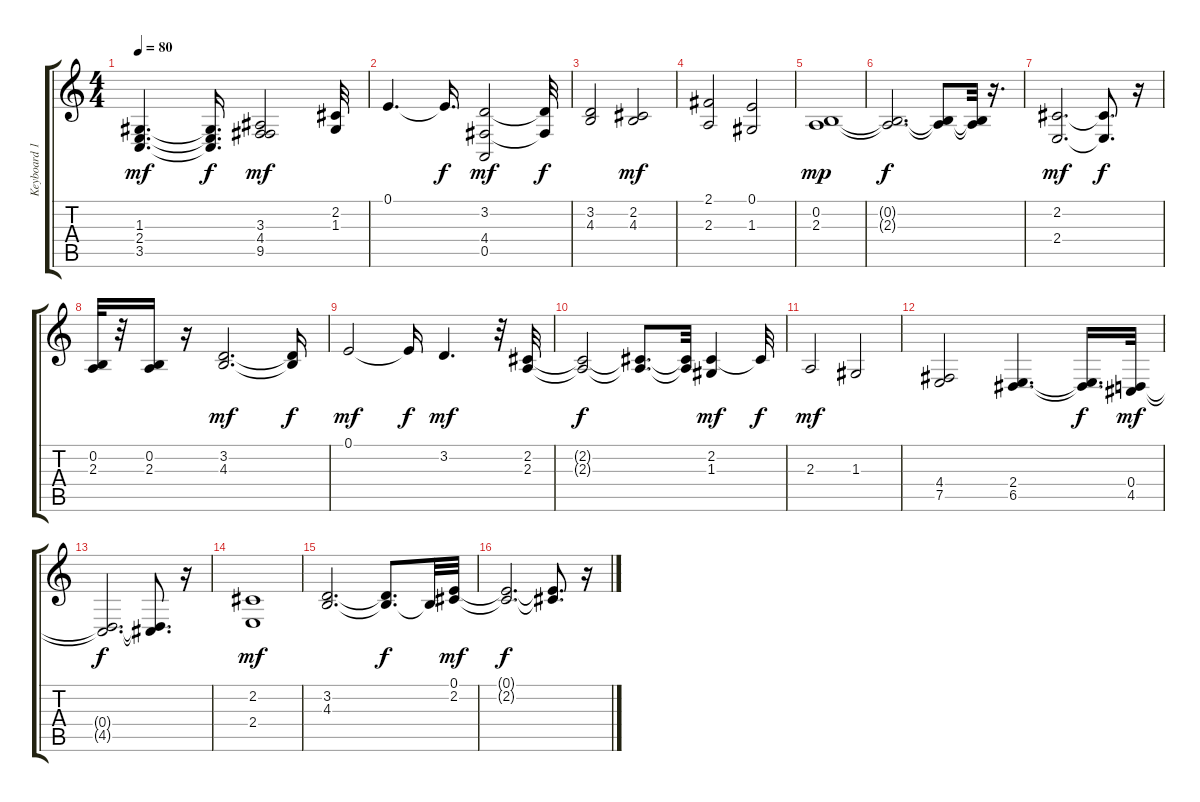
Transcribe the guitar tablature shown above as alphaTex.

\track ("Keyboard 1" "Keyboard 1") {instrument pad2warm}
\staff {score tabs}
\tuning (E4 B3 G3 D3 A2 E2) {hide}
\ts (4 4)
\tempo 80
\clef g2
\ks c
(1.3 2.4 3.5).4{d dy mf} (1.3{t} 2.4{t} 3.5{t}).16{d dy f} (3.3 4.4 9.5).2{dy mf} (2.2 1.3).32 |
0.1.4{d} 0.1{t}.16{d dy f} (3.2 4.4 0.5).2{dy mf} (3.2{t} 4.4{t}).32{dy f} |
(3.2 4.3).2 (2.2 4.3).2{dy mf} |
(2.1 2.3).2 (0.1 1.3).2 |
(0.2 2.3).1{dy mp} |
(0.2{t} 2.3{t}).2{d dy f} (0.2{t} 2.3{t}).8 (0.2{t} 2.3{t}).32 r.16{d} |
(2.2 2.4).2{d dy mf} (2.2{t} 2.4{t}).8{d dy f} r.16 |
(0.2 2.3).32 r.32 (0.2 2.3).16 r.16 (3.2 4.3).2{d dy mf} (3.2{t} 4.3{t}).16{dy f} |
0.1.2{dy mf} 0.1{t}.16{dy f} 3.2.4{d dy mf} r.32 (2.2 2.3).32 |
(2.2{t} 2.3{t}).2{dy f} (2.2{t} 2.3{t}).8{d} (2.2{t} 2.3{t}).32 (2.2 1.3).4{dy mf} 2.2{t}.32{dy f} |
2.3.2{dy mf} 1.3.2 |
(4.4 7.5).2 (2.4 6.5).4{d} (2.4{t} 6.5{t}).16{d dy f} (0.4 4.5).32{dy mf} |
(0.4{t} 4.5{t}).2{d dy f} (0.4{t} 4.5{t}).8{d} r.16 |
(2.2 2.4).1{dy mf} |
(3.2 4.3).2{d} (3.2{t} 4.3{t}).8{d dy f} 4.3{t}.32 (0.1 2.2).32{dy mf} |
(0.1{t} 2.2{t}).2{d dy f} (0.1{t} 2.2{t}).8{d} r.16
